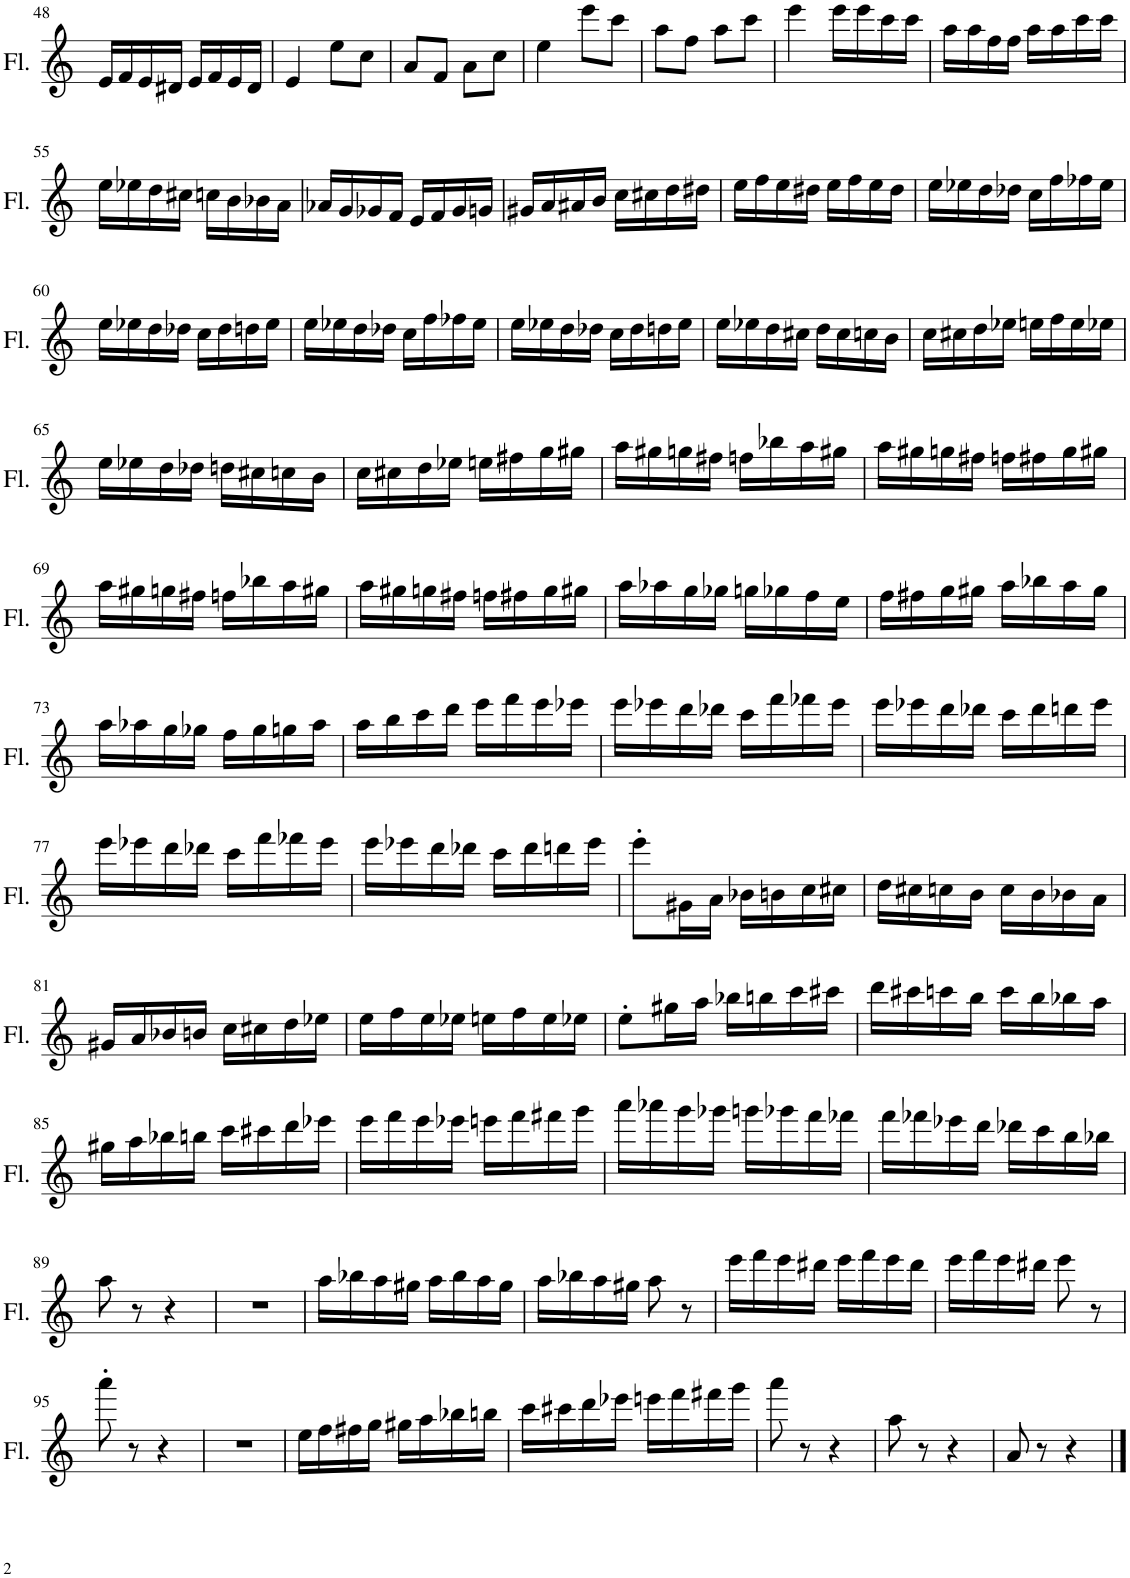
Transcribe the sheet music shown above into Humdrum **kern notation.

**kern
*part1
*staff1
*I"Flute
*I'Fl.
!!LO:PB:g=z
*clefG2
*k[]
*M2/4
=48
16e/LL
16f/
16e/
16d#X/JJ
16e/LL
16f/
16e/
16d#/JJ
=49
4e/
8ee\L
8cc\J
=50
8a/L
8f/J
8a\L
8cc\J
=51
4ee\
8eee\L
8ccc\J
=52
8aa\L
8ff\J
8aa\L
8ccc\J
=53
4eee\
16eee\LL
16eee\
16ccc\
16ccc\JJ
=54
16aa\LL
16aa\
16ff\
16ff\JJ
16aa\LL
16aa\
16ccc\
16ccc\JJ
!!LO:LB:g=z
=55
16ee\LL
16ee-X\
16dd\
16cc#X\JJ
16ccn\LL
16b\
16b-X\
16a\JJ
=56
16a-X/LL
16g/
16g-X/
16f/JJ
16e/LL
16f/
16g-/
16gn/JJ
=57
16g#X/LL
16a/
16a#X/
16b/JJ
16cc\LL
16cc#X\
16dd\
16dd#X\JJ
=58
16ee\LL
16ff\
16ee\
16dd#X\JJ
16ee\LL
16ff\
16ee\
16dd#\JJ
=59
16ee\LL
16ee-X\
16dd\
16dd-X\JJ
16cc\LL
16ff\
16ff-X\
16ee-\JJ
!!LO:LB:g=z
=60
16ee\LL
16ee-X\
16dd\
16dd-X\JJ
16cc\LL
16dd-\
16ddn\
16ee-\JJ
=61
16ee\LL
16ee-X\
16dd\
16dd-X\JJ
16cc\LL
16ff\
16ff-X\
16ee-\JJ
=62
16ee\LL
16ee-X\
16dd\
16dd-X\JJ
16cc\LL
16dd-\
16ddn\
16ee-\JJ
=63
16ee\LL
16ee-X\
16dd\
16cc#X\JJ
16dd\LL
16cc#\
16ccn\
16b\JJ
=64
16cc\LL
16cc#X\
16dd\
16ee-X\JJ
16een\LL
16ff\
16ee\
16ee-X\JJ
!!LO:LB:g=z
=65
16ee\LL
16ee-X\
16dd\
16dd-X\JJ
16ddn\LL
16cc#X\
16ccn\
16b\JJ
=66
16cc\LL
16cc#X\
16dd\
16ee-X\JJ
16een\LL
16ff#X\
16gg\
16gg#X\JJ
=67
16aa\LL
16gg#X\
16ggn\
16ff#X\JJ
16ffn\LL
16bb-X\
16aa\
16gg#X\JJ
=68
16aa\LL
16gg#X\
16ggn\
16ff#X\JJ
16ffn\LL
16ff#X\
16gg\
16gg#X\JJ
!!LO:LB:g=z
=69
16aa\LL
16gg#X\
16ggn\
16ff#X\JJ
16ffn\LL
16bb-X\
16aa\
16gg#X\JJ
=70
16aa\LL
16gg#X\
16ggn\
16ff#X\JJ
16ffn\LL
16ff#X\
16gg\
16gg#X\JJ
=71
16aa\LL
16aa-X\
16gg\
16gg-X\JJ
16ggn\LL
16gg-X\
16ff\
16ee\JJ
=72
16ff\LL
16ff#X\
16gg\
16gg#X\JJ
16aa\LL
16bb-X\
16aa\
16gg#\JJ
!!LO:LB:g=z
=73
16aa\LL
16aa-X\
16gg\
16gg-X\JJ
16ff\LL
16gg-\
16ggn\
16aa-\JJ
=74
16aa\LL
16bb\
16ccc\
16ddd\JJ
16eee\LL
16fff\
16eee\
16eee-X\JJ
=75
16eee\LL
16eee-X\
16ddd\
16ddd-X\JJ
16ccc\LL
16fff\
16fff-X\
16eee-\JJ
=76
16eee\LL
16eee-X\
16ddd\
16ddd-X\JJ
16ccc\LL
16ddd-\
16dddn\
16eee-\JJ
!!LO:LB:g=z
=77
16eee\LL
16eee-X\
16ddd\
16ddd-X\JJ
16ccc\LL
16fff\
16fff-X\
16eee-\JJ
=78
16eee\LL
16eee-X\
16ddd\
16ddd-X\JJ
16ccc\LL
16ddd-\
16dddn\
16eee-\JJ
=79
8eee'\L
16g#X\L
16a\JJ
16b-X\LL
16bn\
16cc\
16cc#X\JJ
=80
16dd\LL
16cc#X\
16ccn\
16b\JJ
16cc\LL
16b\
16b-X\
16a\JJ
!!LO:LB:g=z
=81
16g#X/LL
16a/
16b-X/
16bn/JJ
16cc\LL
16cc#X\
16dd\
16ee-X\JJ
=82
16ee\LL
16ff\
16ee\
16ee-X\JJ
16een\LL
16ff\
16ee\
16ee-X\JJ
=83
8ee'\L
16gg#X\L
16aa\JJ
16bb-X\LL
16bbn\
16ccc\
16ccc#X\JJ
=84
16ddd\LL
16ccc#X\
16cccn\
16bb\JJ
16ccc\LL
16bb\
16bb-X\
16aa\JJ
!!LO:LB:g=z
=85
16gg#X\LL
16aa\
16bb-X\
16bbn\JJ
16ccc\LL
16ccc#X\
16ddd\
16eee-X\JJ
=86
16eee\LL
16fff\
16eee\
16eee-X\JJ
16eeen\LL
16fff\
16fff#X\
16ggg\JJ
=87
16aaa\LL
16aaa-X\
16ggg\
16ggg-X\JJ
16gggn\LL
16ggg-X\
16fff\
16fff-X\JJ
=88
16fff\LL
16fff-X\
16eee-X\
16ddd\JJ
16ddd-X\LL
16ccc\
16bb\
16bb-X\JJ
!!LO:LB:g=z
=89
8aa\
8r
4r
=90
2r
=91
16aa\LL
16bb-X\
16aa\
16gg#X\JJ
16aa\LL
16bb-\
16aa\
16gg#\JJ
=92
16aa\LL
16bb-X\
16aa\
16gg#X\JJ
8aa\
8r
=93
16eee\LL
16fff\
16eee\
16ddd#X\JJ
16eee\LL
16fff\
16eee\
16ddd#\JJ
=94
16eee\LL
16fff\
16eee\
16ddd#X\JJ
8eee\
8r
!!LO:LB:g=z
=95
8aaa'\
8r
4r
=96
2r
=97
16ee\LL
16ff\
16ff#X\
16gg\JJ
16gg#X\LL
16aa\
16bb-X\
16bbn\JJ
=98
16ccc\LL
16ccc#X\
16ddd\
16eee-X\JJ
16eeen\LL
16fff\
16fff#X\
16ggg\JJ
=99
8aaa\
8r
4r
=100
8aa\
8r
4r
=101
8a/
8r
4r
==
*-
